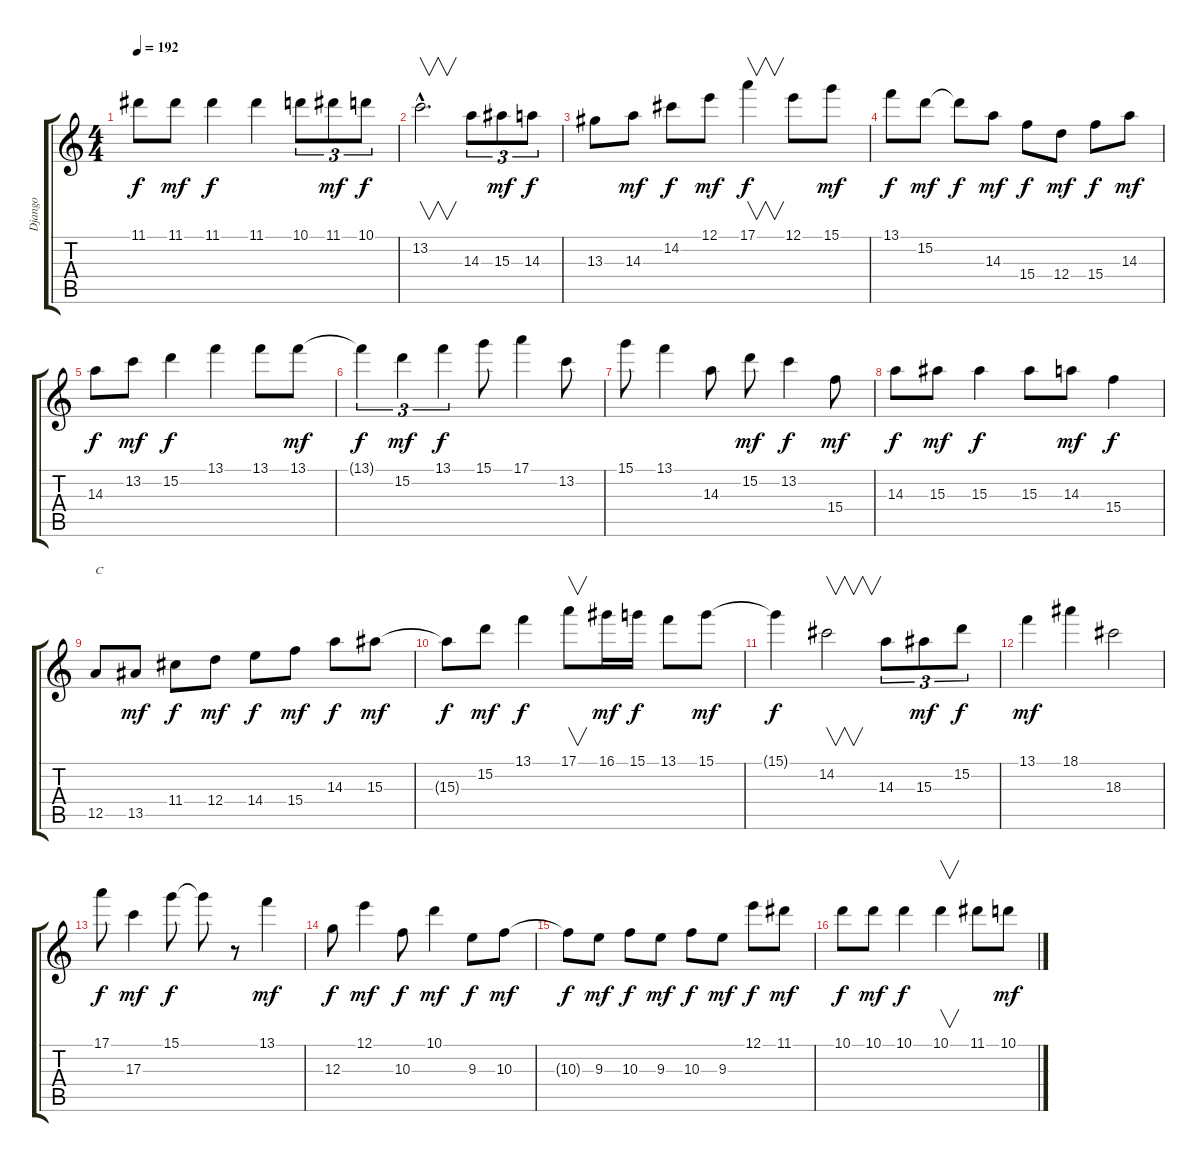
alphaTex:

\track ("Django" "Django") {instrument acousticguitarnylon}
\staff {score tabs}
\tuning (E4 B3 G3 D3 A2 E2) {hide}
\ts (4 4)
\tempo 192
\clef g2
\ks c
11.1.8{dy f} 11.1.8{dy mf} 11.1.4{dy f} 11.1.4 10.1.8{tu (3 2)} 11.1.8{tu (3 2) dy mf} 10.1.8{tu (3 2) dy f} |
13.2{hac}.2{v d} 14.3.8{tu (3 2)} 15.3.8{tu (3 2) dy mf} 14.3.8{tu (3 2) dy f} |
13.3.8 14.3.8{dy mf} 14.2.8{dy f} 12.1.8{dy mf} 17.1.4{v dy f} 12.1.8 15.1.8{dy mf} |
13.1.8{dy f} 15.2.8{dy mf} 15.2{t}.8{dy f} 14.3.8{dy mf} 15.4.8{dy f} 12.4.8{dy mf} 15.4.8{dy f} 14.3.8{dy mf} |
14.3.8{dy f} 13.2.8{dy mf} 15.2.4{dy f} 13.1.4 13.1.8 13.1.8{dy mf} |
13.1{t}.4{tu (3 2) dy f} 15.2.4{tu (3 2) dy mf} 13.1.4{tu (3 2) dy f} 15.1.8 17.1.4 13.2.8 |
15.1.8 13.1.4 14.3.8 15.2.8{dy mf} 13.2.4{dy f} 15.4.8{dy mf} |
14.3.8{dy f} 15.3.8{dy mf} 15.3.4{dy f} 15.3.8 14.3.8{dy mf} 15.4.4{dy f} |
12.5.8{txt "C"} 13.5.8{dy mf} 11.4.8{dy f} 12.4.8{dy mf} 14.4.8{dy f} 15.4.8{dy mf} 14.3.8{dy f} 15.3.8{dy mf} |
15.3{t}.8{dy f} 15.2.8{dy mf} 13.1.4{dy f} 17.1.8{v} 16.1.16{dy mf} 15.1.16{dy f} 13.1.8 15.1.8{dy mf} |
15.1{t}.4{dy f} 14.2.2{v} 14.3.8{tu (3 2)} 15.3.8{tu (3 2) dy mf} 15.2.8{tu (3 2) dy f} |
13.1.4{dy mf} 18.1.4 18.3.2 |
17.1.8{dy f} 17.3.4{dy mf} 15.1.8{dy f} 15.1{t}.8 r.8 13.1.4{dy mf} |
12.3.8{dy f} 12.1.4{dy mf} 10.3.8{dy f} 10.1.4{dy mf} 9.3.8{dy f} 10.3.8{dy mf} |
10.3{t}.8{dy f} 9.3.8{dy mf} 10.3.8{dy f} 9.3.8{dy mf} 10.3.8{dy f} 9.3.8{dy mf} 12.1.8{dy f} 11.1.8{dy mf} |
10.1.8{dy f} 10.1.8{dy mf} 10.1.4{dy f} 10.1.4{v} 11.1.8 10.1.8{dy mf}
